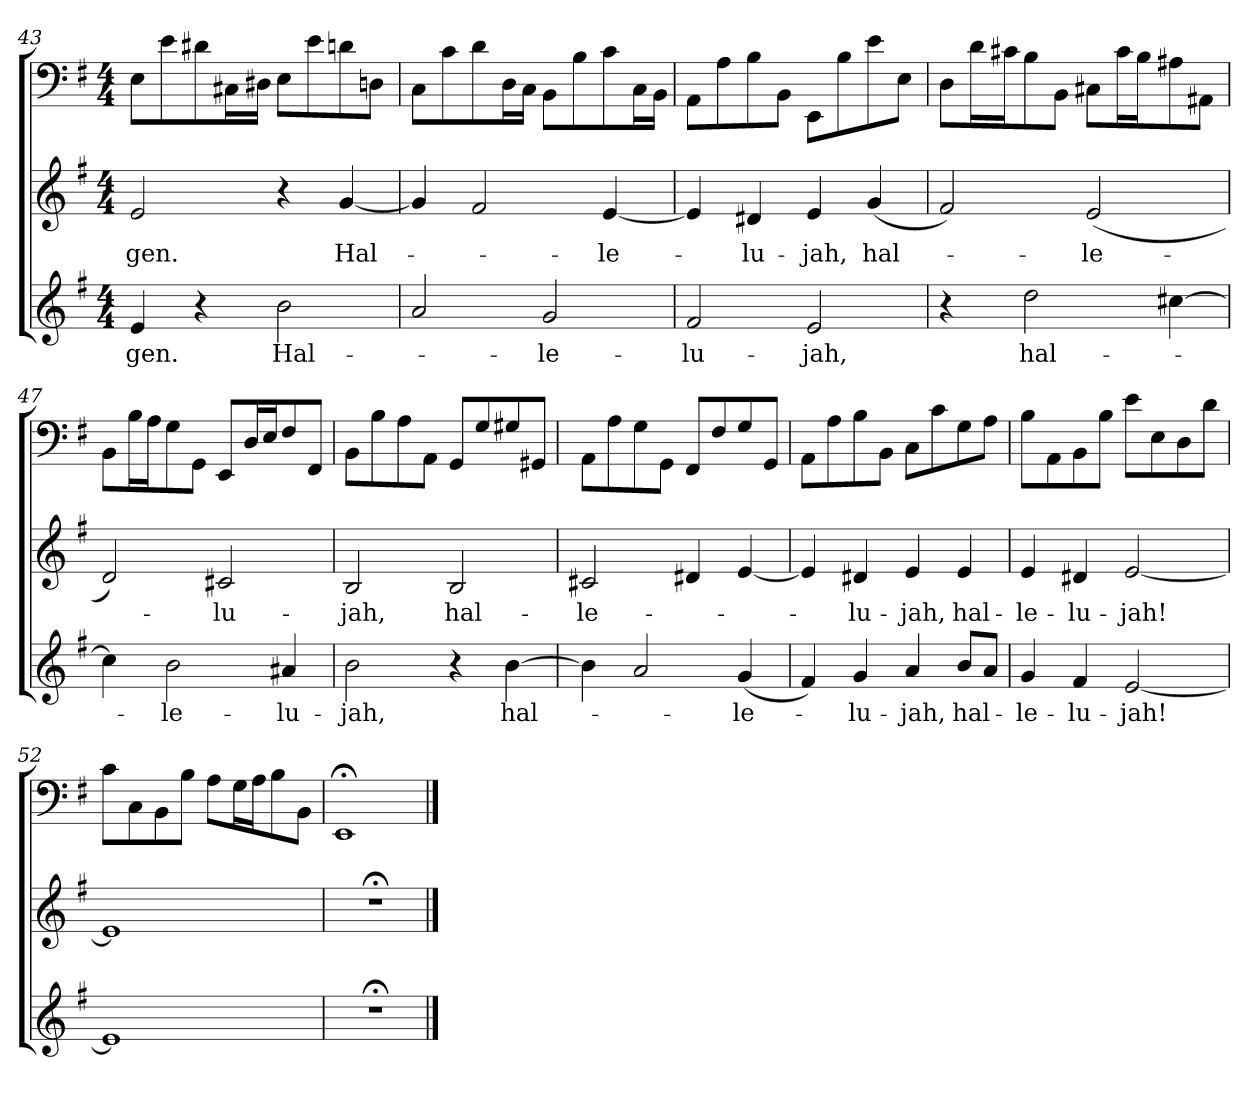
**kern	**text	**kern	**text	**kern
*part3	*part3	*part2	*part2	*part1
*staff3	*staff3	*staff2	*staff2	*staff1
*clefG2	*	*clefG2	*	*clefF4
*k[f#]	*	*k[f#]	*	*k[f#]
*e:	*	*e:	*	*e:
*M4/4	*	*M4/4	*	*M4/4
=43	=43	=43	=43	=43
4e/	-gen.	2e/	-gen.	8E\L
.	.	.	.	8e\
4r	.	.	.	8d#X\
.	.	.	.	16C#X\L
.	.	.	.	16D#X\JJ
2b\	Hal-	4r	.	8E\L
.	.	.	.	8e\
.	.	[4g/	Hal-	8dn\
.	.	.	.	8Dn\J
=44	=44	=44	=44	=44
2a/	.	4g/]	.	8C\L
.	.	.	.	8c\
.	.	2f#/	.	8d\
.	.	.	.	16D\L
.	.	.	.	16C\JJ
2g/	-le-	.	.	8BB\L
.	.	.	.	8B\
.	.	[4e/	-le-	8c\
.	.	.	.	16C\L
.	.	.	.	16BB\JJ
=45	=45	=45	=45	=45
2f#/	-lu-	4e/]	.	8AA\L
.	.	.	.	8A\
.	.	4d#X/	-lu-	8B\
.	.	.	.	8BB\J
2e/	-jah,	4e/	-jah,	8EE\L
.	.	.	.	8B\
.	.	(4g/	hal-	8e\
.	.	.	.	8E\J
=46	=46	=46	=46	=46
4r	.	2f#/)	.	8D\L
.	.	.	.	16d\L
.	.	.	.	16c#X\J
2dd\	hal-	.	.	8B\
.	.	.	.	8BB\J
.	.	(2e/	-le-	8C#X\L
.	.	.	.	16c#\L
.	.	.	.	16B\J
[4cc#X\	.	.	.	8A#X\
.	.	.	.	8AA#X\J
=47	=47	=47	=47	=47
4cc#\]	.	2d/)	.	8BB\L
.	.	.	.	16B\L
.	.	.	.	16A\J
2b\	-le-	.	.	8G\
.	.	.	.	8GG\J
.	.	2c#X/	-lu-	8EE/L
.	.	.	.	16D/L
.	.	.	.	16E/J
4a#X/	-lu-	.	.	8F#/
.	.	.	.	8FF#/J
=48	=48	=48	=48	=48
2b\	-jah,	2B/	-jah,	8BB\L
.	.	.	.	8B\
.	.	.	.	8A\
.	.	.	.	8AA\J
4r	.	2B/	hal-	8GG/L
.	.	.	.	8G/
[4b\	hal-	.	.	8G#X/
.	.	.	.	8GG#X/J
=49	=49	=49	=49	=49
4b\]	.	2c#X/	-le-	8AA\L
.	.	.	.	8A\
2a/	.	.	.	8G\
.	.	.	.	8GG\J
.	.	4d#X/	.	8FF#/L
.	.	.	.	8F#/
(4g/	-le-	[4e/	.	8G/
.	.	.	.	8GG/J
=50	=50	=50	=50	=50
4f#/)	.	4e/]	.	8AA\L
.	.	.	.	8A\
4g/	-lu-	4d#X/	-lu-	8B\
.	.	.	.	8BB\J
4a/	-jah,	4e/	-jah,	8C\L
.	.	.	.	8c\
8b/L	hal-	4e/	hal-	8G\
8a/J	.	.	.	8A\J
=51	=51	=51	=51	=51
4g/	-le-	4e/	-le-	8B\L
.	.	.	.	8AA\
4f#/	-lu-	4d#X/	-lu-	8BB\
.	.	.	.	8B\J
[2e/	-jah!	[2e/	-jah!	8e\L
.	.	.	.	8E\
.	.	.	.	8D\
.	.	.	.	8d\J
=52	=52	=52	=52	=52
1e/]	.	1e/]	.	8c\L
.	.	.	.	8C\
.	.	.	.	8BB\
.	.	.	.	8B\J
.	.	.	.	8A\L
.	.	.	.	16G\L
.	.	.	.	16A\J
.	.	.	.	8B\
.	.	.	.	8BB\J
=53	=53	=53	=53	=53
1r;<	.	1r;<	.	1EE;</
==	==	==	==	==
*-	*-	*-	*-	*-
